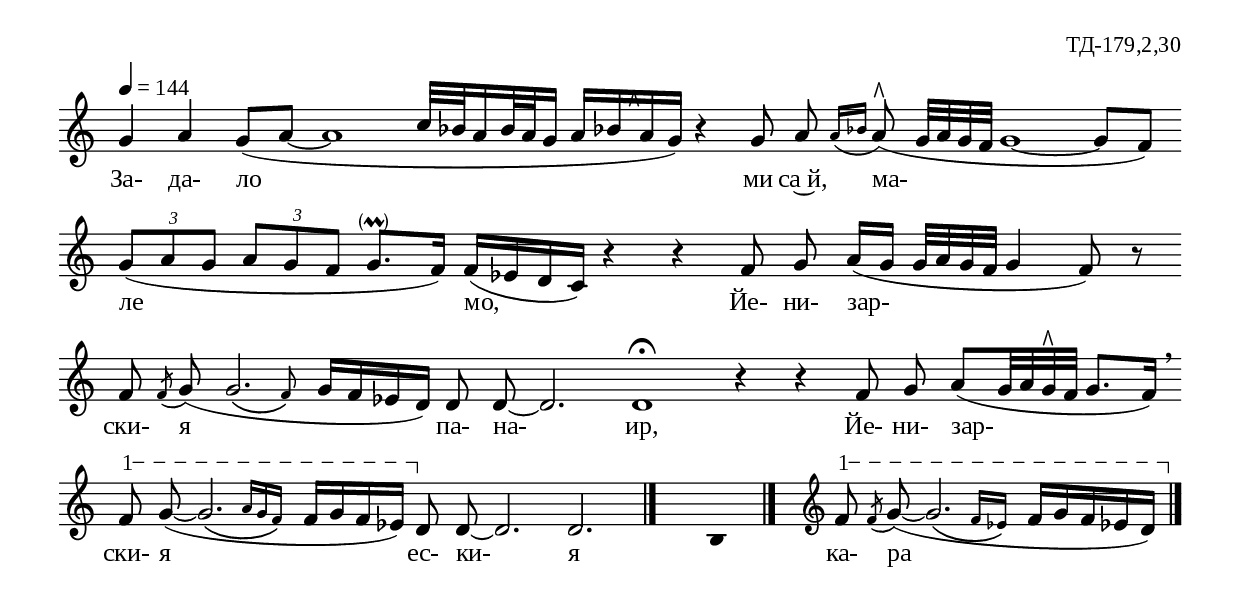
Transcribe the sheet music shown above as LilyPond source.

%{
td_179_2_30
%}

\include "td-preamble.ly"

\score {
\relative c'' {
\tempo 4 = 144
\cadenzaOn
\phrasingSlurDown
g4 a g8[( a]~ a1 c32[ bes a16 bes32 a g16] a[ bes! s^\rtoe a g]) r4 g8 a\noBeam 
\acciaccatura { a16[ bes!] } a8^\rtoe( g32[ a g f] g1~ g8[ f])
\bar ""
\parS
\times 2/3 { g8[( a g] } \times 2/3 { a[ g f] } g8.-\parenthesize\prall[ f16])
f[( ees d c]) r4 r \bar "" f8 g\noBeam a16[( g] g32[ a g f] g4 f8) r \bar ""
f\noBeam \acciaccatura f g( \afterGrace g2.\( { f8\) } g16[ f ees! d])
\bar ""
d8 d\noBeam~ d2. d1\fermata r4 r \bar ""
f8 g\noBeam a[( g32 a g^\rtoe f] g8.[ f16]) \breathe \bar ""
\varA
f8\startTextSpan g\noBeam(~ \afterGrace g2.\( { a16[ g f]\) } f[ g f ees!\stopTextSpan])
d8 d\noBeam~ d2. d
 \bar "|." 
s4 \fixB b \fixC
 \bar "|." 
s16 \clef treble 
 \varA
f'8\startTextSpan \acciaccatura f g\noBeam(~ \afterGrace g2.\( { f16[ ees!]\) } f[ g f ees! d\stopTextSpan])
 \bar "|." 
}
\addlyrics { За- да- ло ми са~й, ма- ле мо, Йе- ни- зар- ски- я па- на- ир,
Йе- ни- зар- ски- я ес- ки- я " " ка- ра }
%
\layout {
   \context { 
	    \Staff \remove "Time_signature_engraver" } 
  indent = #0
  line-width = 190\mm
  ragged-right=##f
}
%
\midi { 
	\context {
		\Score tempoWholesPerMinute = #(ly:make-moment 144 4)
		}
	}
}
%
\header{
  opus = "ТД-179,2,30"
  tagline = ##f
}


